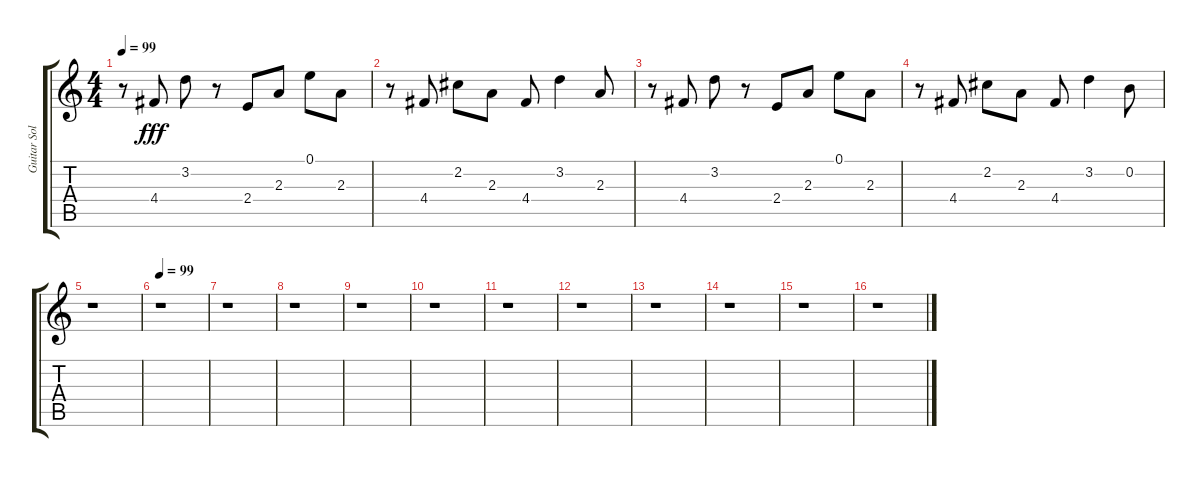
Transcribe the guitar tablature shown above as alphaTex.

\track ("Guitar Solo - High" "Guitar Sol") {instrument acousticguitarsteel}
\staff {score tabs}
\tuning (E4 B3 G3 D3 A2 E2) {hide}
\ts (4 4)
\tempo 99
\clef g2
\ks c
r.8{dy fff} 4.4.8 3.2.8 r.8 2.4.8 2.3.8 0.1.8 2.3.8 |
r.8 4.4.8 2.2.8 2.3.8 4.4.8 3.2.4 2.3.8 |
r.8 4.4.8 3.2.8 r.8 2.4.8 2.3.8 0.1.8 2.3.8 |
r.8 4.4.8 2.2.8 2.3.8 4.4.8 3.2.4 0.2.8 |
r.1 |
\tempo 99
r.1 |
r.1 |
r.1 |
r.1 |
r.1 |
r.1 |
r.1 |
r.1 |
r.1 |
r.1 |
r.1
